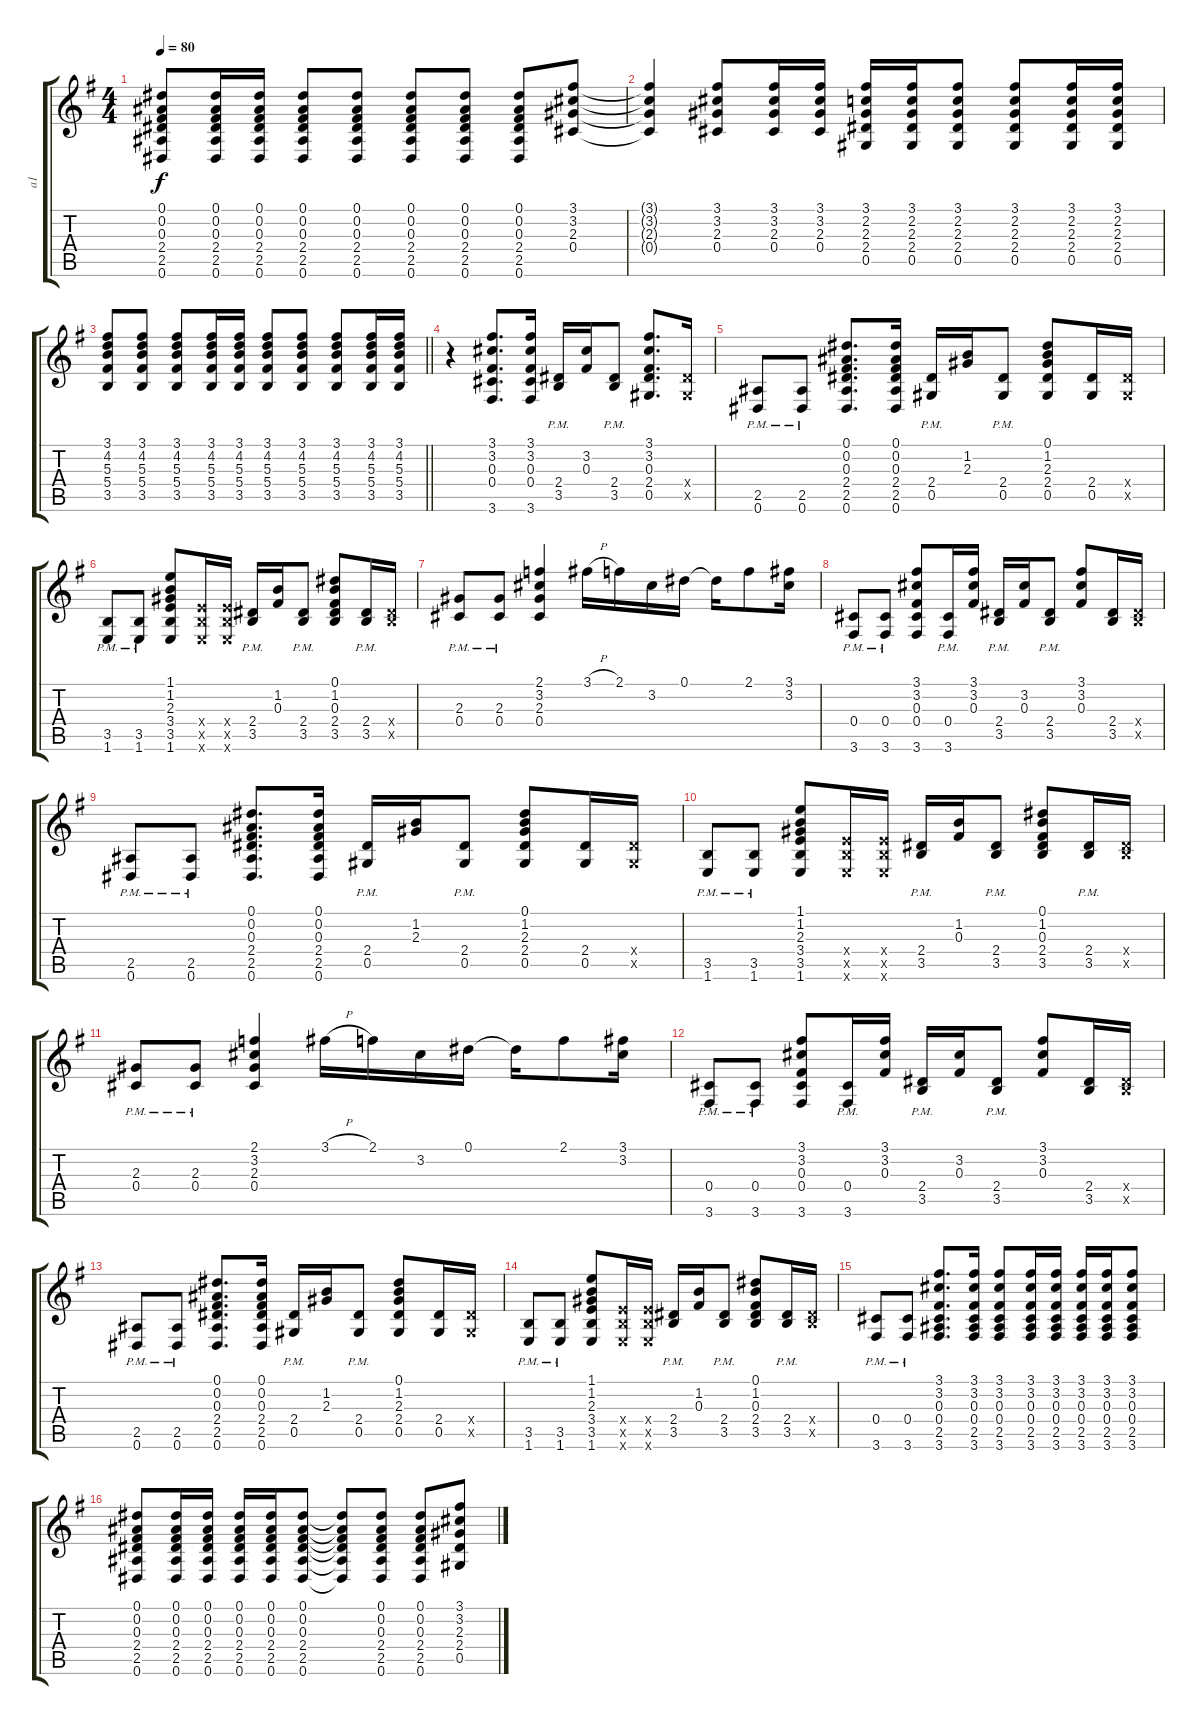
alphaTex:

\track ("a1" "a1") {instrument acousticguitarsteel}
\staff {score tabs}
\tuning (Eb4 Bb3 Gb3 Db3 Ab2 Eb2) {hide}
\ts (4 4)
\tempo 80
\clef g2
\ks g
(0.1 0.2 0.3 2.4 2.5 0.6).8{dy f} (0.1 0.2 0.3 2.4 2.5 0.6).16 (0.1 0.2 0.3 2.4 2.5 0.6).16 (0.1 0.2 0.3 2.4 2.5 0.6).8 (0.1 0.2 0.3 2.4 2.5 0.6).8 (0.1 0.2 0.3 2.4 2.5 0.6).8 (0.1 0.2 0.3 2.4 2.5 0.6).8 (0.1 0.2 0.3 2.4 2.5 0.6).8 (3.1 3.2 2.3 0.4).8 |
(3.1{t} 3.2{t} 2.3{t} 0.4{t}).4 (3.1 3.2 2.3 0.4).8 (3.1 3.2 2.3 0.4).16 (3.1 3.2 2.3 0.4).16 (3.1 2.2 2.3 2.4 0.5).16 (3.1 2.2 2.3 2.4 0.5).16 (3.1 2.2 2.3 2.4 0.5).8 (3.1 2.2 2.3 2.4 0.5).8 (3.1 2.2 2.3 2.4 0.5).16 (3.1 2.2 2.3 2.4 0.5).16 |
\barLineRight lightlight
(3.1 4.2 5.3 5.4 3.5).8 (3.1 4.2 5.3 5.4 3.5).8 (3.1 4.2 5.3 5.4 3.5).8 (3.1 4.2 5.3 5.4 3.5).16 (3.1 4.2 5.3 5.4 3.5).16 (3.1 4.2 5.3 5.4 3.5).8 (3.1 4.2 5.3 5.4 3.5).8 (3.1 4.2 5.3 5.4 3.5).8 (3.1 4.2 5.3 5.4 3.5).16 (3.1 4.2 5.3 5.4 3.5).16 |
\section ("" " ")
r.4 (3.1 3.2 0.3 0.4 3.6).8{d} (3.1 3.2 0.3 0.4 3.6).16 (2.4{pm} 3.5{pm}).16 (3.2 0.3).16 (2.4{pm} 3.5{pm}).8 (3.1 3.2 0.3 2.4 0.5).8{d} (2.4{x} 0.5{x}).16 |
(2.5{pm} 0.6{pm}).8 (2.5{pm} 0.6{pm}).8 (0.1 0.2 0.3 2.4 2.5 0.6).8{d} (0.1 0.2 0.3 2.4 2.5 0.6).16 (2.4{pm} 0.5{pm}).16 (1.2 2.3).16 (2.4{pm} 0.5{pm}).8 (0.1 1.2 2.3 2.4 0.5).8 (2.4 0.5).16 (2.4{x} 0.5{x}).16 |
(3.5{pm} 1.6{pm}).8 (3.5{pm} 1.6{pm}).8 (1.1 1.2 2.3 3.4 3.5 1.6).8 (3.4{x} 3.5{x} 1.6{x}).16 (3.4{x} 3.5{x} 1.6{x}).16 (2.4{pm} 3.5{pm}).16 (1.2 0.3).16 (2.4{pm} 3.5{pm}).8 (0.1 1.2 0.3 2.4 3.5).8 (2.4{pm} 3.5{pm}).16 (2.4{x} 3.5{x}).16 |
(2.3{pm} 0.4{pm}).8 (2.3{pm} 0.4{pm}).8 (2.1 3.2 2.3 0.4).4 3.1{h}.16 2.1.16 3.2.16 0.1.16 0.1{t}.16 2.1.8 (3.1 3.2).16 |
(0.4{pm} 3.6{pm}).8 (0.4{pm} 3.6{pm}).8 (3.1 3.2 0.3 0.4 3.6).8 (0.4{pm} 3.6{pm}).16 (3.1 3.2 0.3).16 (2.4{pm} 3.5{pm}).16 (3.2 0.3).16 (2.4{pm} 3.5{pm}).8 (3.1 3.2 0.3).8 (2.4 3.5).16 (2.4{x} 3.5{x}).16 |
(2.5{pm} 0.6{pm}).8 (2.5{pm} 0.6{pm}).8 (0.1 0.2 0.3 2.4 2.5 0.6).8{d} (0.1 0.2 0.3 2.4 2.5 0.6).16 (2.4{pm} 0.5{pm}).16 (1.2 2.3).16 (2.4{pm} 0.5{pm}).8 (0.1 1.2 2.3 2.4 0.5).8 (2.4 0.5).16 (2.4{x} 0.5{x}).16 |
(3.5{pm} 1.6{pm}).8 (3.5{pm} 1.6{pm}).8 (1.1 1.2 2.3 3.4 3.5 1.6).8 (3.4{x} 3.5{x} 1.6{x}).16 (3.4{x} 3.5{x} 1.6{x}).16 (2.4{pm} 3.5{pm}).16 (1.2 0.3).16 (2.4{pm} 3.5{pm}).8 (0.1 1.2 0.3 2.4 3.5).8 (2.4{pm} 3.5{pm}).16 (2.4{x} 3.5{x}).16 |
(2.3{pm} 0.4{pm}).8 (2.3{pm} 0.4{pm}).8 (2.1 3.2 2.3 0.4).4 3.1{h}.16 2.1.16 3.2.16 0.1.16 0.1{t}.16 2.1.8 (3.1 3.2).16 |
(0.4{pm} 3.6{pm}).8 (0.4{pm} 3.6{pm}).8 (3.1 3.2 0.3 0.4 3.6).8 (0.4{pm} 3.6{pm}).16 (3.1 3.2 0.3).16 (2.4{pm} 3.5{pm}).16 (3.2 0.3).16 (2.4{pm} 3.5{pm}).8 (3.1 3.2 0.3).8 (2.4 3.5).16 (2.4{x} 3.5{x}).16 |
(2.5{pm} 0.6{pm}).8 (2.5{pm} 0.6{pm}).8 (0.1 0.2 0.3 2.4 2.5 0.6).8{d} (0.1 0.2 0.3 2.4 2.5 0.6).16 (2.4{pm} 0.5{pm}).16 (1.2 2.3).16 (2.4{pm} 0.5{pm}).8 (0.1 1.2 2.3 2.4 0.5).8 (2.4 0.5).16 (2.4{x} 0.5{x}).16 |
(3.5{pm} 1.6{pm}).8 (3.5{pm} 1.6{pm}).8 (1.1 1.2 2.3 3.4 3.5 1.6).8 (3.4{x} 3.5{x} 1.6{x}).16 (3.4{x} 3.5{x} 1.6{x}).16 (2.4{pm} 3.5{pm}).16 (1.2 0.3).16 (2.4{pm} 3.5{pm}).8 (0.1 1.2 0.3 2.4 3.5).8 (2.4{pm} 3.5{pm}).16 (2.4{x} 3.5{x}).16 |
(0.4{pm} 3.6{pm}).8 (0.4{pm} 3.6{pm}).8 (3.1 3.2 0.3 0.4 2.5 3.6).8{d} (3.1 3.2 0.3 0.4 2.5 3.6).16 (3.1 3.2 0.3 0.4 2.5 3.6).8 (3.1 3.2 0.3 0.4 2.5 3.6).16 (3.1 3.2 0.3 0.4 2.5 3.6).16 (3.1 3.2 0.3 0.4 2.5 3.6).16 (3.1 3.2 0.3 0.4 2.5 3.6).16 (3.1 3.2 0.3 0.4 2.5 3.6).8 |
(0.1 0.2 0.3 2.4 2.5 0.6).8 (0.1 0.2 0.3 2.4 2.5 0.6).16 (0.1 0.2 0.3 2.4 2.5 0.6).16 (0.1 0.2 0.3 2.4 2.5 0.6).16 (0.1 0.2 0.3 2.4 2.5 0.6).16 (0.1 0.2 0.3 2.4 2.5 0.6).8 (0.1{t} 0.2{t} 0.3{t} 2.4{t} 2.5{t} 0.6{t}).8 (0.1 0.2 0.3 2.4 2.5 0.6).8 (0.1 0.2 0.3 2.4 2.5 0.6).8 (3.1 3.2 2.3 2.4 0.5).8
